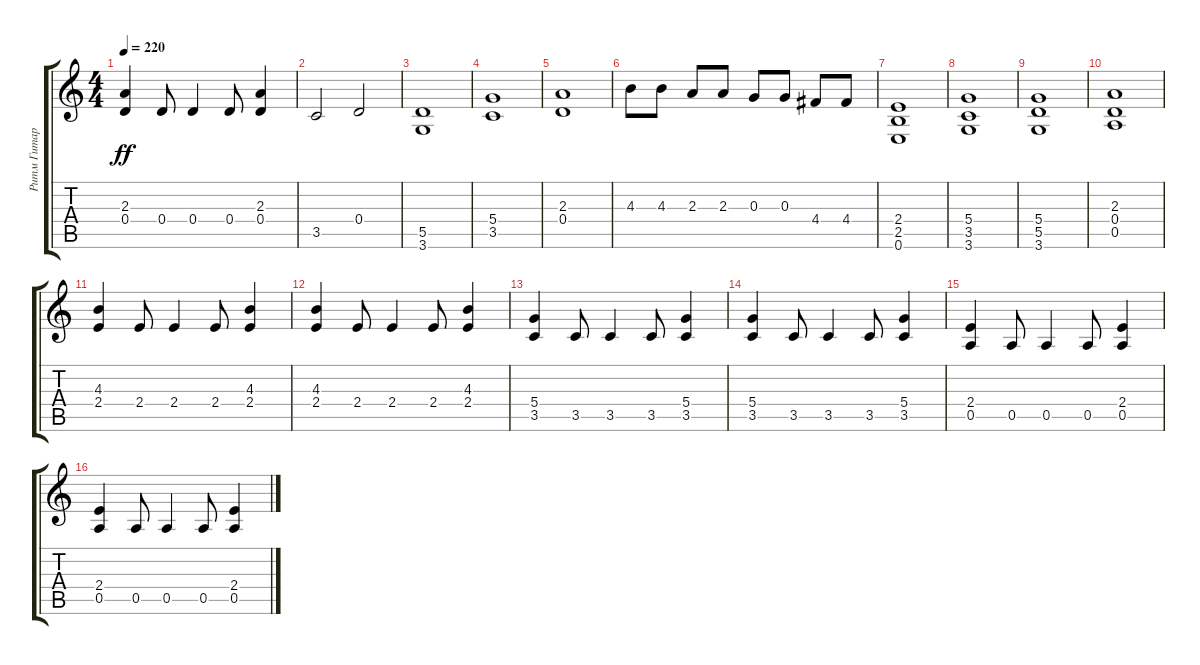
\track ("Ритм Гитара" "Ритм Гитар") {instrument distortionguitar}
\staff {score tabs}
\tuning (E4 B3 G3 D3 A2 E2) {hide}
\ts (4 4)
\tempo 220
\clef g2
\ks c
(2.3 0.4).4{dy ff} 0.4.8 0.4.4 0.4.8 (2.3 0.4).4 |
3.5.2 0.4.2 |
(5.5 3.6).1 |
(5.4 3.5).1 |
(2.3 0.4).1 |
4.3.8 4.3.8 2.3.8 2.3.8 0.3.8 0.3.8 4.4.8 4.4.8 |
(2.4 2.5 0.6).1 |
(5.4 3.5 3.6).1 |
(5.4 5.5 3.6).1 |
(2.3 0.4 0.5).1 |
(4.3 2.4).4 2.4.8 2.4.4 2.4.8 (4.3 2.4).4 |
(4.3 2.4).4 2.4.8 2.4.4 2.4.8 (4.3 2.4).4 |
(5.4 3.5).4 3.5.8 3.5.4 3.5.8 (5.4 3.5).4 |
(5.4 3.5).4 3.5.8 3.5.4 3.5.8 (5.4 3.5).4 |
(2.4 0.5).4 0.5.8 0.5.4 0.5.8 (2.4 0.5).4 |
(2.4 0.5).4 0.5.8 0.5.4 0.5.8 (2.4 0.5).4
